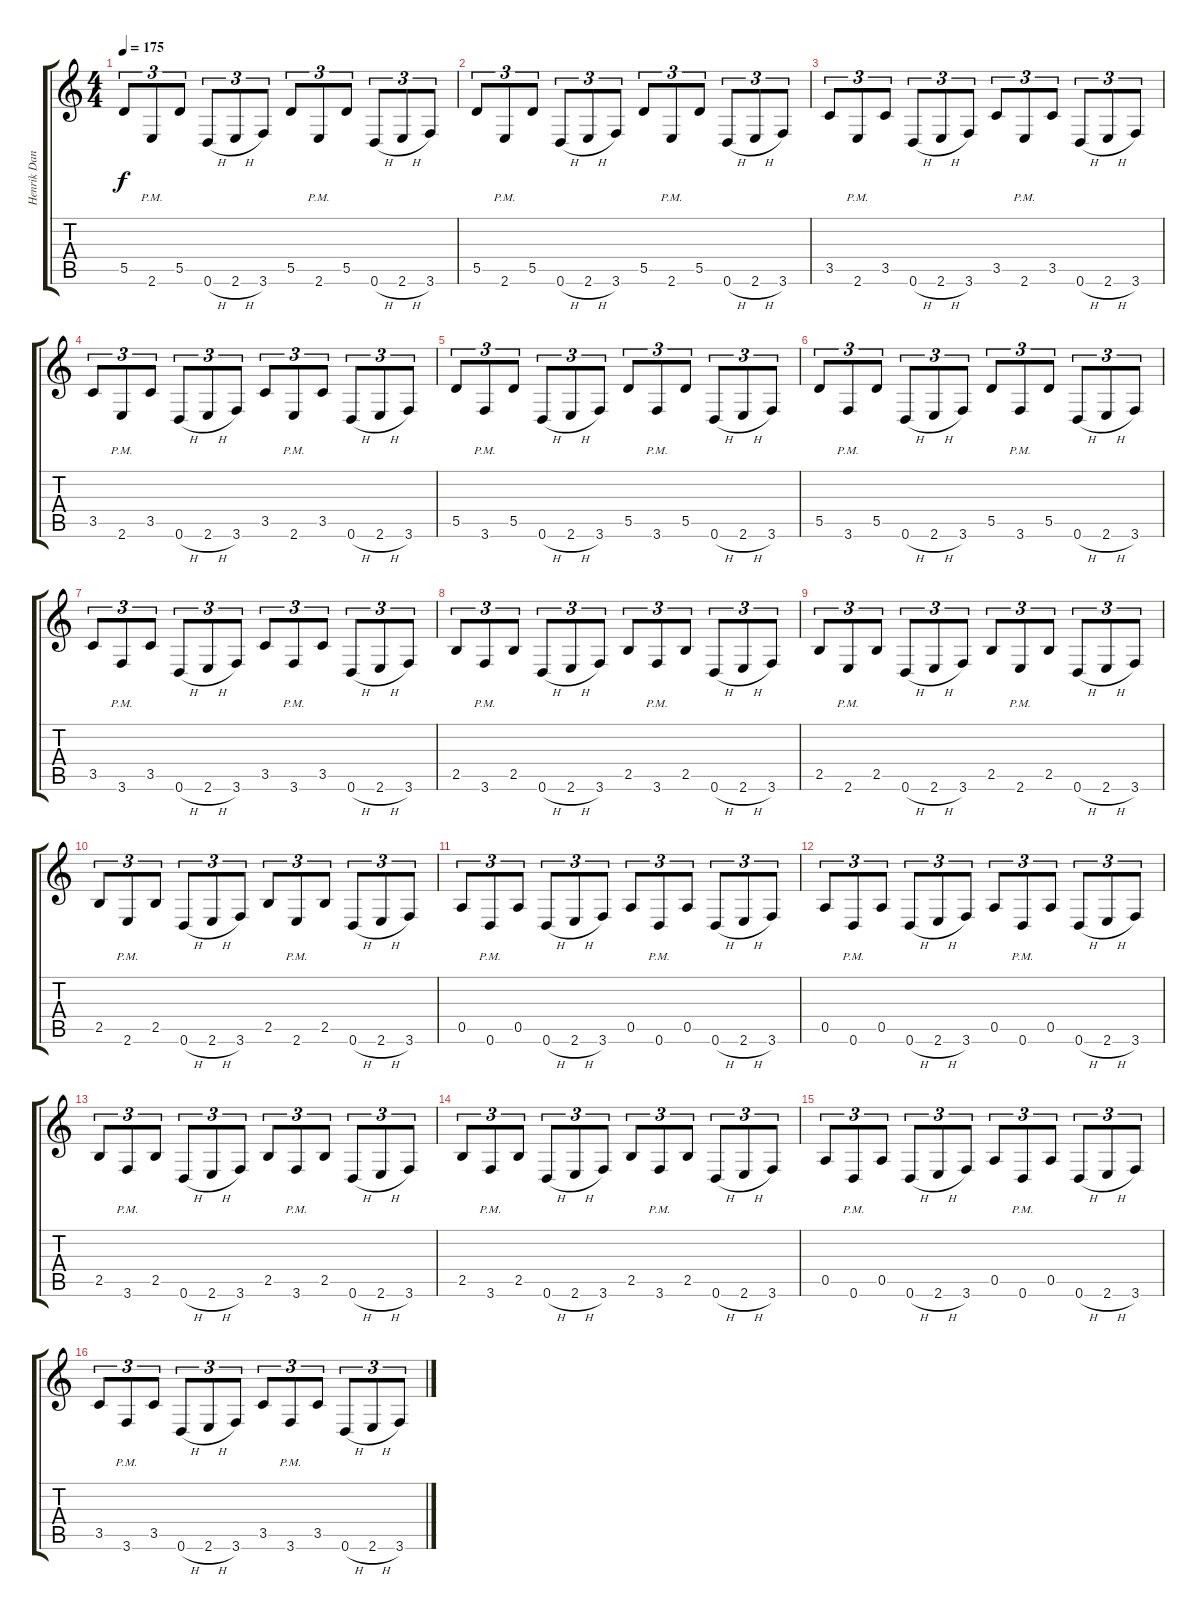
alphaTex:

\track ("Henrik Danhage" "Henrik Dan") {instrument distortionguitar}
\staff {score tabs}
\tuning (E4 B3 G3 D3 A2 D2) {hide}
\ts (4 4)
\tempo 175
\clef g2
\ks c
5.5.8{tu (3 2) dy f} 2.6{pm}.8{tu (3 2)} 5.5.8{tu (3 2)} 0.6{h}.8{tu (3 2)} 2.6{h}.8{tu (3 2)} 3.6.8{tu (3 2)} 5.5.8{tu (3 2)} 2.6{pm}.8{tu (3 2)} 5.5.8{tu (3 2)} 0.6{h}.8{tu (3 2)} 2.6{h}.8{tu (3 2)} 3.6.8{tu (3 2)} |
5.5.8{tu (3 2)} 2.6{pm}.8{tu (3 2)} 5.5.8{tu (3 2)} 0.6{h}.8{tu (3 2)} 2.6{h}.8{tu (3 2)} 3.6.8{tu (3 2)} 5.5.8{tu (3 2)} 2.6{pm}.8{tu (3 2)} 5.5.8{tu (3 2)} 0.6{h}.8{tu (3 2)} 2.6{h}.8{tu (3 2)} 3.6.8{tu (3 2)} |
3.5.8{tu (3 2)} 2.6{pm}.8{tu (3 2)} 3.5.8{tu (3 2)} 0.6{h}.8{tu (3 2)} 2.6{h}.8{tu (3 2)} 3.6.8{tu (3 2)} 3.5.8{tu (3 2)} 2.6{pm}.8{tu (3 2)} 3.5.8{tu (3 2)} 0.6{h}.8{tu (3 2)} 2.6{h}.8{tu (3 2)} 3.6.8{tu (3 2)} |
3.5.8{tu (3 2)} 2.6{pm}.8{tu (3 2)} 3.5.8{tu (3 2)} 0.6{h}.8{tu (3 2)} 2.6{h}.8{tu (3 2)} 3.6.8{tu (3 2)} 3.5.8{tu (3 2)} 2.6{pm}.8{tu (3 2)} 3.5.8{tu (3 2)} 0.6{h}.8{tu (3 2)} 2.6{h}.8{tu (3 2)} 3.6.8{tu (3 2)} |
5.5.8{tu (3 2)} 3.6{pm}.8{tu (3 2)} 5.5.8{tu (3 2)} 0.6{h}.8{tu (3 2)} 2.6{h}.8{tu (3 2)} 3.6.8{tu (3 2)} 5.5.8{tu (3 2)} 3.6{pm}.8{tu (3 2)} 5.5.8{tu (3 2)} 0.6{h}.8{tu (3 2)} 2.6{h}.8{tu (3 2)} 3.6.8{tu (3 2)} |
5.5.8{tu (3 2)} 3.6{pm}.8{tu (3 2)} 5.5.8{tu (3 2)} 0.6{h}.8{tu (3 2)} 2.6{h}.8{tu (3 2)} 3.6.8{tu (3 2)} 5.5.8{tu (3 2)} 3.6{pm}.8{tu (3 2)} 5.5.8{tu (3 2)} 0.6{h}.8{tu (3 2)} 2.6{h}.8{tu (3 2)} 3.6.8{tu (3 2)} |
3.5.8{tu (3 2)} 3.6{pm}.8{tu (3 2)} 3.5.8{tu (3 2)} 0.6{h}.8{tu (3 2)} 2.6{h}.8{tu (3 2)} 3.6.8{tu (3 2)} 3.5.8{tu (3 2)} 3.6{pm}.8{tu (3 2)} 3.5.8{tu (3 2)} 0.6{h}.8{tu (3 2)} 2.6{h}.8{tu (3 2)} 3.6.8{tu (3 2)} |
2.5.8{tu (3 2)} 3.6{pm}.8{tu (3 2)} 2.5.8{tu (3 2)} 0.6{h}.8{tu (3 2)} 2.6{h}.8{tu (3 2)} 3.6.8{tu (3 2)} 2.5.8{tu (3 2)} 3.6{pm}.8{tu (3 2)} 2.5.8{tu (3 2)} 0.6{h}.8{tu (3 2)} 2.6{h}.8{tu (3 2)} 3.6.8{tu (3 2)} |
2.5.8{tu (3 2)} 2.6{pm}.8{tu (3 2)} 2.5.8{tu (3 2)} 0.6{h}.8{tu (3 2)} 2.6{h}.8{tu (3 2)} 3.6.8{tu (3 2)} 2.5.8{tu (3 2)} 2.6{pm}.8{tu (3 2)} 2.5.8{tu (3 2)} 0.6{h}.8{tu (3 2)} 2.6{h}.8{tu (3 2)} 3.6.8{tu (3 2)} |
2.5.8{tu (3 2)} 2.6{pm}.8{tu (3 2)} 2.5.8{tu (3 2)} 0.6{h}.8{tu (3 2)} 2.6{h}.8{tu (3 2)} 3.6.8{tu (3 2)} 2.5.8{tu (3 2)} 2.6{pm}.8{tu (3 2)} 2.5.8{tu (3 2)} 0.6{h}.8{tu (3 2)} 2.6{h}.8{tu (3 2)} 3.6.8{tu (3 2)} |
0.5.8{tu (3 2)} 0.6{pm}.8{tu (3 2)} 0.5.8{tu (3 2)} 0.6{h}.8{tu (3 2)} 2.6{h}.8{tu (3 2)} 3.6.8{tu (3 2)} 0.5.8{tu (3 2)} 0.6{pm}.8{tu (3 2)} 0.5.8{tu (3 2)} 0.6{h}.8{tu (3 2)} 2.6{h}.8{tu (3 2)} 3.6.8{tu (3 2)} |
0.5.8{tu (3 2)} 0.6{pm}.8{tu (3 2)} 0.5.8{tu (3 2)} 0.6{h}.8{tu (3 2)} 2.6{h}.8{tu (3 2)} 3.6.8{tu (3 2)} 0.5.8{tu (3 2)} 0.6{pm}.8{tu (3 2)} 0.5.8{tu (3 2)} 0.6{h}.8{tu (3 2)} 2.6{h}.8{tu (3 2)} 3.6.8{tu (3 2)} |
2.5.8{tu (3 2)} 3.6{pm}.8{tu (3 2)} 2.5.8{tu (3 2)} 0.6{h}.8{tu (3 2)} 2.6{h}.8{tu (3 2)} 3.6.8{tu (3 2)} 2.5.8{tu (3 2)} 3.6{pm}.8{tu (3 2)} 2.5.8{tu (3 2)} 0.6{h}.8{tu (3 2)} 2.6{h}.8{tu (3 2)} 3.6.8{tu (3 2)} |
2.5.8{tu (3 2)} 3.6{pm}.8{tu (3 2)} 2.5.8{tu (3 2)} 0.6{h}.8{tu (3 2)} 2.6{h}.8{tu (3 2)} 3.6.8{tu (3 2)} 2.5.8{tu (3 2)} 3.6{pm}.8{tu (3 2)} 2.5.8{tu (3 2)} 0.6{h}.8{tu (3 2)} 2.6{h}.8{tu (3 2)} 3.6.8{tu (3 2)} |
0.5.8{tu (3 2)} 0.6{pm}.8{tu (3 2)} 0.5.8{tu (3 2)} 0.6{h}.8{tu (3 2)} 2.6{h}.8{tu (3 2)} 3.6.8{tu (3 2)} 0.5.8{tu (3 2)} 0.6{pm}.8{tu (3 2)} 0.5.8{tu (3 2)} 0.6{h}.8{tu (3 2)} 2.6{h}.8{tu (3 2)} 3.6.8{tu (3 2)} |
3.5.8{tu (3 2)} 3.6{pm}.8{tu (3 2)} 3.5.8{tu (3 2)} 0.6{h}.8{tu (3 2)} 2.6{h}.8{tu (3 2)} 3.6.8{tu (3 2)} 3.5.8{tu (3 2)} 3.6{pm}.8{tu (3 2)} 3.5.8{tu (3 2)} 0.6{h}.8{tu (3 2)} 2.6{h}.8{tu (3 2)} 3.6.8{tu (3 2)}
